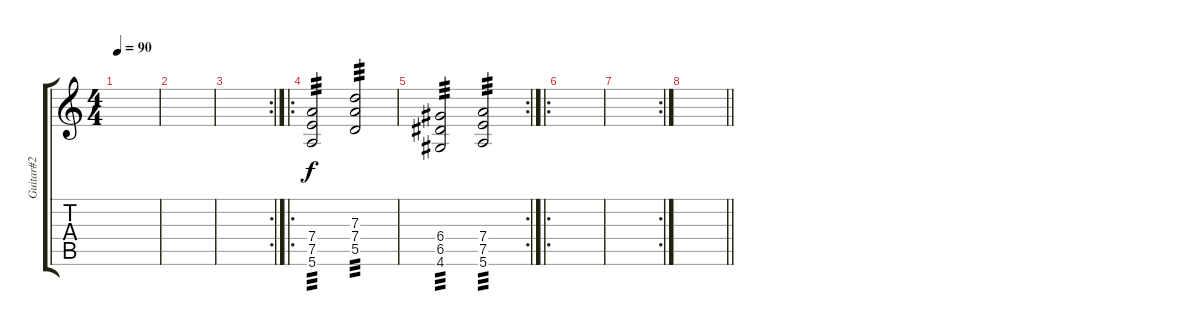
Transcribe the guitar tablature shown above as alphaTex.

\track ("Guitar#2" "Guitar#2") {instrument distortionguitar}
\staff {score tabs}
\tuning (E4 B3 G3 D3 A2 E2) {hide}
\ts (4 4)
\tempo 90
\clef g2
\ks c
|
|
\rc 2
|
\ro
(7.4 7.5 5.6).2{tp 3} (7.3 7.4 5.5).2{tp 3} |
\rc 2
(6.4 6.5 4.6).2{tp 3} (7.4 7.5 5.6).2{tp 3} |
\ro
|
\rc 2
|
\barLineRight lightlight
